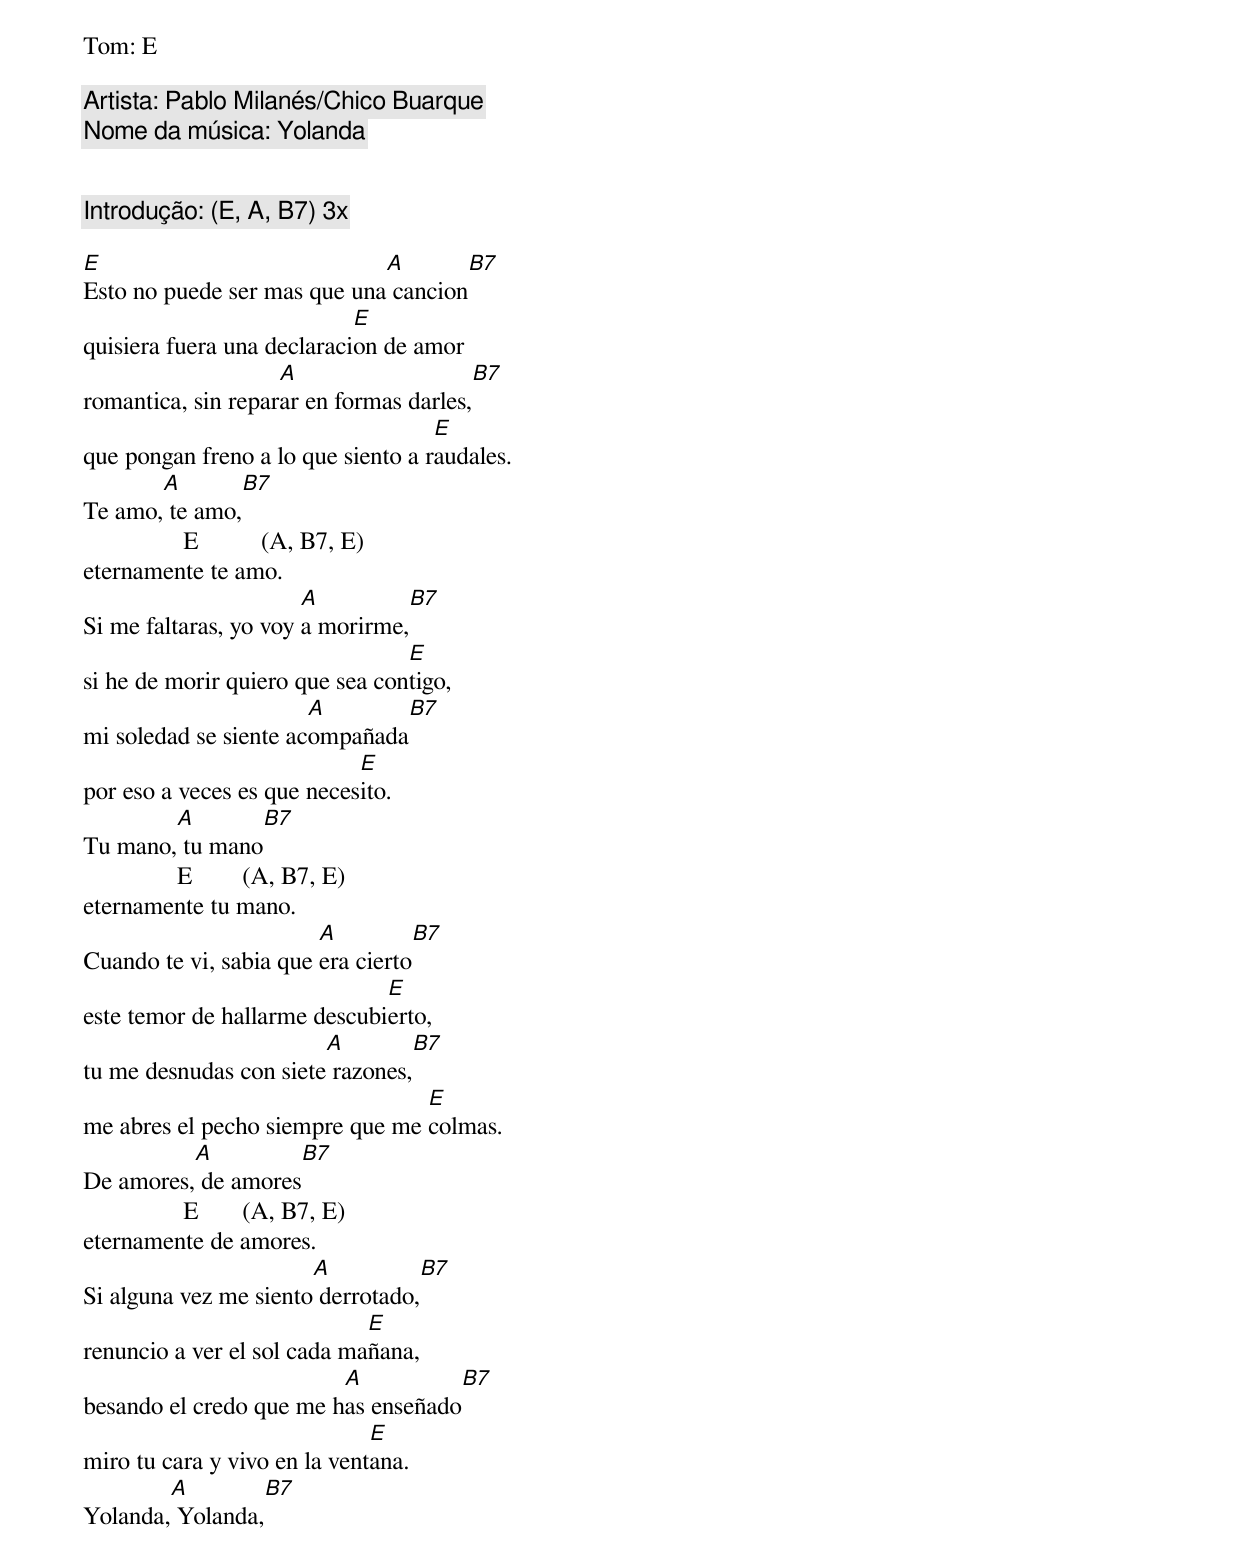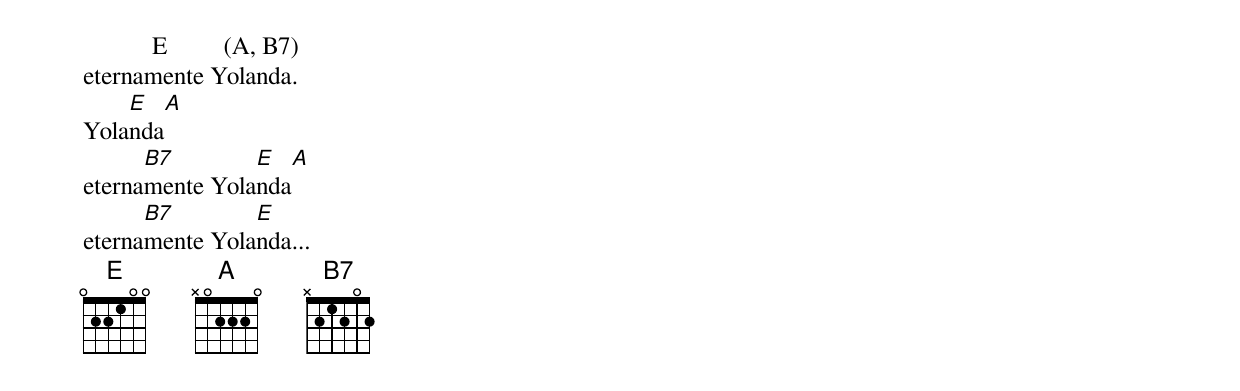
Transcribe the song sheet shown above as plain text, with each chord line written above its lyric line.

Tom: E

Artista: Pablo Milanés/Chico Buarque
Nome da música: Yolanda


Introdução: (E, A, B7) 3x

E                            A          B7
Esto no puede ser mas que una cancion
                            E
quisiera fuera una declaracion de amor
                    A                   B7
romantica, sin reparar en formas darles,
                                    E
que pongan freno a lo que siento a raudales.
       A        B7
Te amo, te amo,
                E          (A, B7, E)
eternamente te amo.
                       A           B7
Si me faltaras, yo voy a morirme,
                                 E
si he de morir quiero que sea contigo,
                       A           B7
mi soledad se siente acompañada
                            E
por eso a veces es que necesito.
        A         B7
Tu mano, tu mano
               E        (A, B7, E)
eternamente tu mano.
                        A           B7
Cuando te vi, sabia que era cierto
                              E
este temor de hallarme descubierto,
                        A             B7
tu me desnudas con siete razones,
                                 E
me abres el pecho siempre que me colmas.
          A            B7
De amores, de amores
                E       (A, B7, E)
eternamente de amores.
                       A           B7
Si alguna vez me siento derrotado,
                             E
renuncio a ver el sol cada mañana,
                         A            B7
besando el credo que me has enseñado
                              E
miro tu cara y vivo en la ventana.
        A           B7
Yolanda, Yolanda,
           E         (A, B7)
eternamente Yolanda.
    E     A
Yolanda
      B7        E    A
eternamente Yolanda
      B7        E
eternamente Yolanda...
